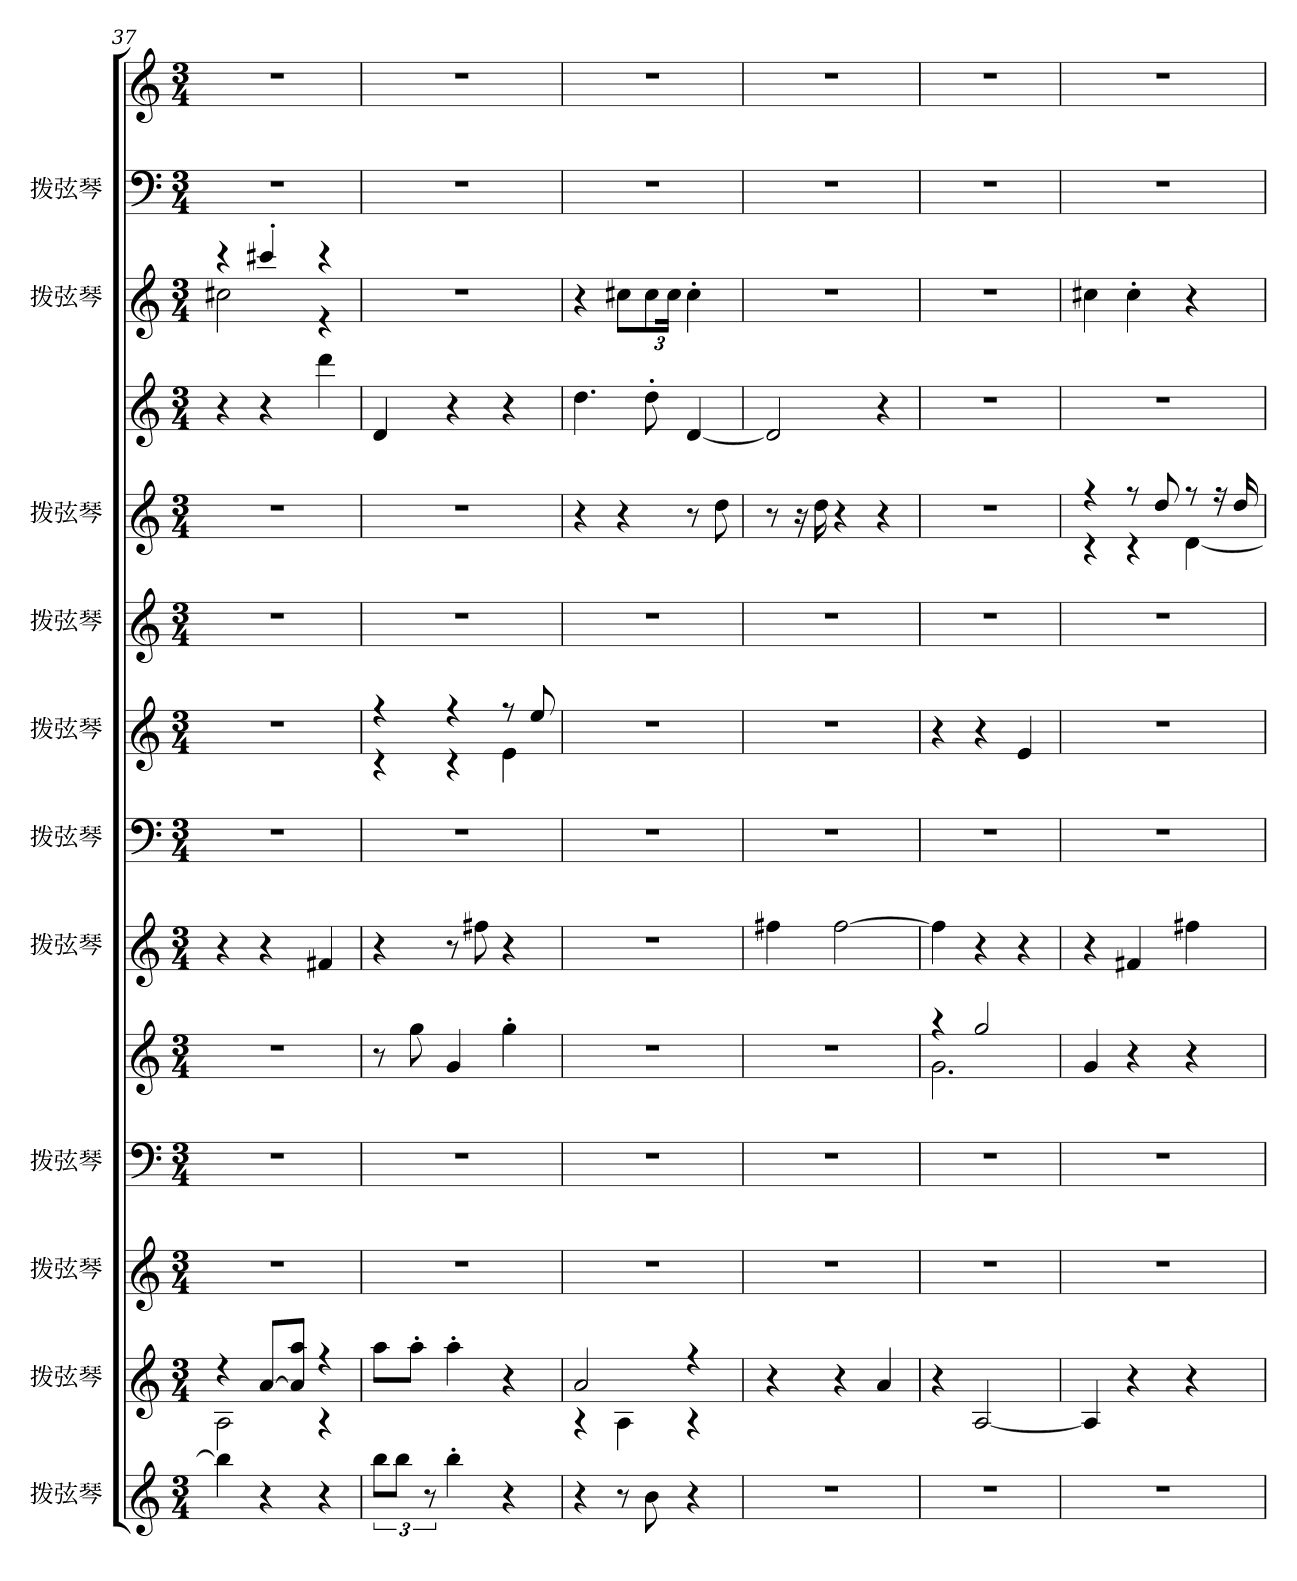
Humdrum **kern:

**kern	**kern	**kern	**kern	**kern	**kern	**kern	**kern	**kern	**kern	**kern	**kern	**kern	**kern
*part11	*part10	*part9	*part8	*part8	*part7	*part6	*part5	*part4	*part3	*part3	*part2	*part1	*part1
*staff14	*staff13	*staff12	*staff11	*staff10	*staff9	*staff8	*staff7	*staff6	*staff5	*staff4	*staff3	*staff2	*staff1
*I"拨弦琴	*I"拨弦琴	*I"拨弦琴	*I"拨弦琴	*	*I"拨弦琴	*I"拨弦琴	*I"拨弦琴	*I"拨弦琴	*I"拨弦琴	*	*I"拨弦琴	*I"拨弦琴	*
*clefG2	*clefG2	*clefG2	*clefF4	*clefG2	*clefG2	*clefF4	*clefG2	*clefG2	*clefG2	*clefG2	*clefG2	*clefF4	*clefG2
*k[]	*k[]	*k[]	*k[]	*k[]	*k[]	*k[]	*k[]	*k[]	*k[]	*k[]	*k[]	*k[]	*k[]
*M3/4	*M3/4	*M3/4	*M3/4	*M3/4	*M3/4	*M3/4	*M3/4	*M3/4	*M3/4	*M3/4	*M3/4	*M3/4	*M3/4
=37	=37	=37	=37	=37	=37	=37	=37	=37	=37	=37	=37	=37	=37
*	*^	*	*	*	*	*	*	*	*	*	*^	*	*
4bb\]	4r	2A\	2.r	2.r	2.r	4r	2.r	2.r	2.r	2.r	4r	4r	2cc#X\	2.r	2.r
4r	[8a/L	.	.	.	.	4r	.	.	.	.	4r	4ccc#X'/	.	.	.
.	8a/] 8aa/J	.	.	.	.	.	.	.	.	.	.	.	.	.	.
4r	4r	4r	.	.	.	4f#X/	.	.	.	.	4ddd\	4r	4r	.	.
*	*v	*v	*	*	*	*	*	*	*	*	*	*v	*v	*	*
!!LO:PB:g=z
=38	=38	=38	=38	=38	=38	=38	=38	=38	=38	=38	=38	=38	=38
*	*	*	*	*	*	*	*^	*	*	*	*	*	*
12bb\L	8aa\L	2.r	2.r	8r	4r	2.r	4r	4r	2.r	2.r	4d/	2.r	2.r	2.r
12bb\J	.	.	.	.	.	.	.	.	.	.	.	.	.	.
.	8aa'\J	.	.	8gg\	.	.	.	.	.	.	.	.	.	.
12r	.	.	.	.	.	.	.	.	.	.	.	.	.	.
4bb'\	4aa'\	.	.	4g/	8r	.	4r	4r	.	.	4r	.	.	.
.	.	.	.	.	8ff#X\	.	.	.	.	.	.	.	.	.
4r	4r	.	.	4gg'\	4r	.	8r	4e\	.	.	4r	.	.	.
.	.	.	.	.	.	.	8ee/	.	.	.	.	.	.	.
*	*	*	*	*	*	*	*v	*v	*	*	*	*	*	*
=39	=39	=39	=39	=39	=39	=39	=39	=39	=39	=39	=39	=39	=39
*	*^	*	*	*	*	*	*	*	*	*	*	*	*
4r	2a/	4r	2.r	2.r	2.r	2.r	2.r	2.r	2.r	4r	4.dd\	4r	2.r	2.r
8r	.	4A\	.	.	.	.	.	.	.	4r	.	8cc#X\L	.	.
*	*	*	*	*	*	*	*	*	*	*	*	*Xbrackettup	*	*
8b\	.	.	.	.	.	.	.	.	.	.	8dd'\	12cc#\	.	.
.	.	.	.	.	.	.	.	.	.	.	.	24cc#\Jk	.	.
4r	4r	4r	.	.	.	.	.	.	.	8r	[4d/	4cc#'\	.	.
.	.	.	.	.	.	.	.	.	.	8dd\	.	.	.	.
*	*v	*v	*	*	*	*	*	*	*	*	*	*	*	*
=40	=40	=40	=40	=40	=40	=40	=40	=40	=40	=40	=40	=40	=40
2.r	4r	2.r	2.r	2.r	4ff#X\	2.r	2.r	2.r	8r	2d/]	2.r	2.r	2.r
.	.	.	.	.	.	.	.	.	16r	.	.	.	.
.	.	.	.	.	.	.	.	.	16dd\	.	.	.	.
.	4r	.	.	.	[2ff#\	.	.	.	4r	.	.	.	.
.	4a/	.	.	.	.	.	.	.	4r	4r	.	.	.
=41	=41	=41	=41	=41	=41	=41	=41	=41	=41	=41	=41	=41	=41
*	*	*	*	*^	*	*	*	*	*	*	*	*	*
2.r	4r	2.r	2.r	4r	2.g\	4ff#\]	2.r	4r	2.r	2.r	2.r	2.r	2.r	2.r
.	[2A/	.	.	2gg/	.	4r	.	4r	.	.	.	.	.	.
.	.	.	.	.	.	4r	.	4e/	.	.	.	.	.	.
*	*	*	*	*v	*v	*	*	*	*	*	*	*	*	*
=42	=42	=42	=42	=42	=42	=42	=42	=42	=42	=42	=42	=42	=42
*	*	*	*	*	*	*	*	*	*^	*	*	*	*
2.r	4A/]	2.r	2.r	4g/	4r	2.r	2.r	2.r	4r	4r	2.r	4cc#X\	2.r	2.r
.	4r	.	.	4r	4f#X/	.	.	.	8r	4r	.	4cc#'\	.	.
.	.	.	.	.	.	.	.	.	8dd/	.	.	.	.	.
.	4r	.	.	4r	4ff#X\	.	.	.	8r	[4d\	.	4r	.	.
.	.	.	.	.	.	.	.	.	16r	.	.	.	.	.
.	.	.	.	.	.	.	.	.	16dd/	.	.	.	.	.
*	*	*	*	*	*	*	*	*	*v	*v	*	*	*	*
=	=	=	=	=	=	=	=	=	=	=	=	=	=
*-	*-	*-	*-	*-	*-	*-	*-	*-	*-	*-	*-	*-	*-
